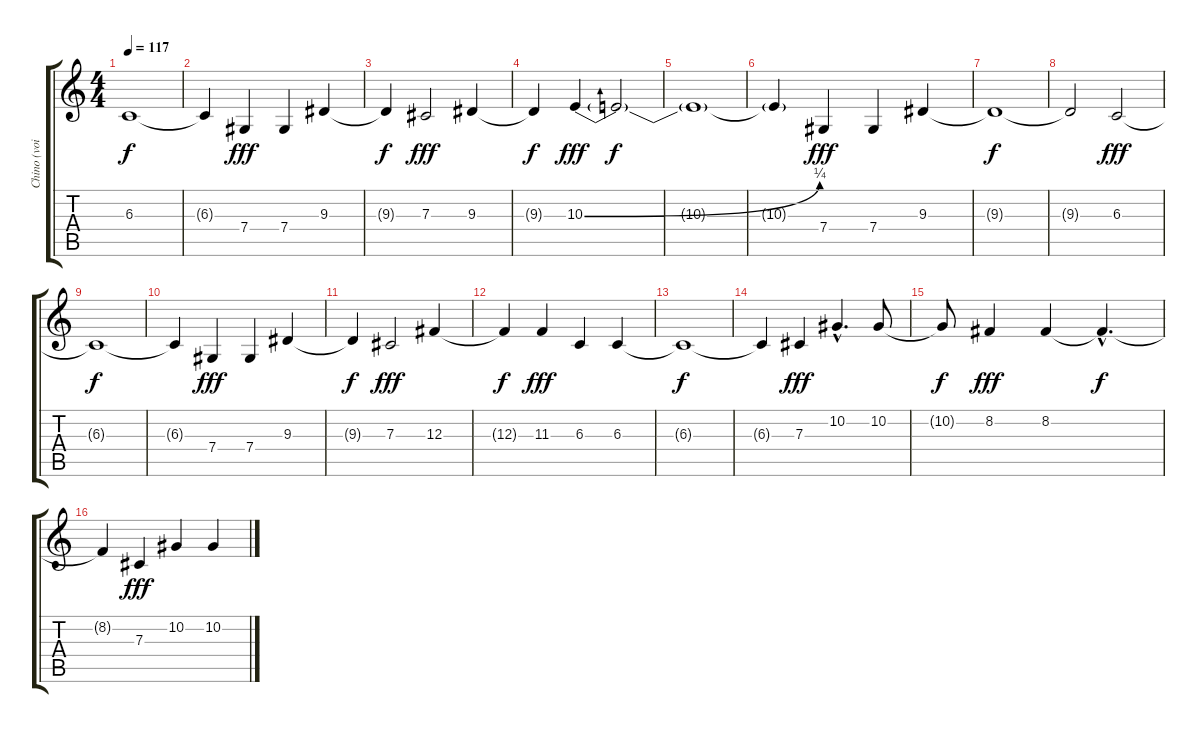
\track ("Chino (voice)" "Chino (voi") {instrument sopranosax}
\staff {score tabs}
\tuning (Eb4 Bb3 Gb3 Db3 Ab2 Db2) {hide}
\ts (4 4)
\tempo 117
\clef g2
\ks c
6.3{t}.1{dy f} |
6.3{t}.4 7.4.4{dy fff} 7.4.4 9.3.4 |
9.3{t}.4{dy f} 7.3.2{dy fff} 9.3.4 |
9.3{t}.4{dy f} 10.3{be (bend 0 0 60 1)}.4{dy fff} 10.3{t}.2{dy f} |
10.3{t}.1 |
10.3{t}.4 7.4.4{dy fff} 7.4.4 9.3.4 |
9.3{t}.1{dy f} |
9.3{t}.2 6.3.2{dy fff} |
6.3{t}.1{dy f} |
6.3{t}.4 7.4.4{dy fff} 7.4.4 9.3.4 |
9.3{t}.4{dy f} 7.3.2{dy fff} 12.3.4 |
12.3{t}.4{dy f} 11.3.4{dy fff} 6.3.4 6.3.4 |
6.3{t}.1{dy f} |
6.3{t}.4 7.3.4{dy fff} 10.2{hac}.4{d} 10.2.8 |
10.2{t}.8{dy f} 8.2.4{dy fff} 8.2.4 8.2{hac t}.4{d dy f} |
8.2{t}.4 7.3.4{dy fff} 10.2.4 10.2.4
